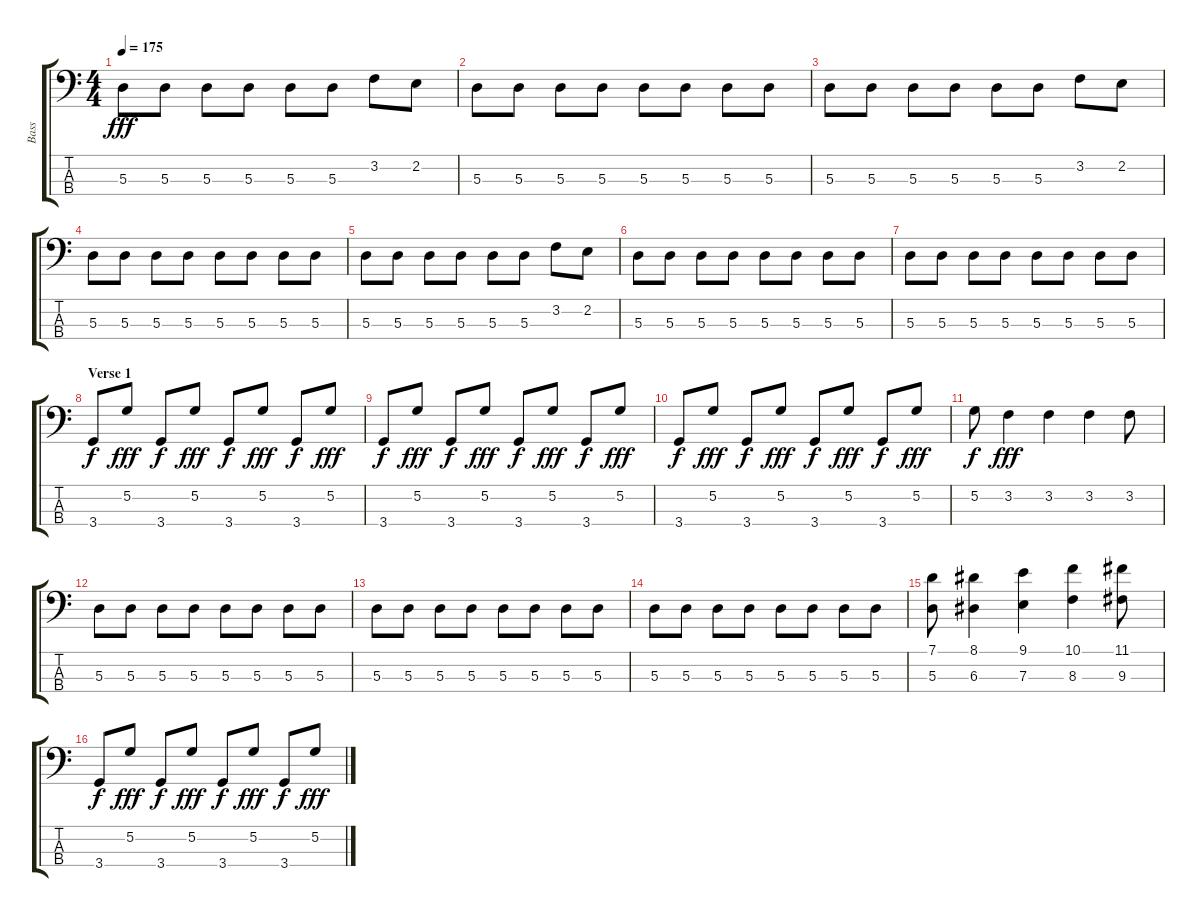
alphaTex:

\track ("Bass" "Bass") {instrument electricbasspick}
\staff {score tabs}
\tuning (G2 D2 A1 E1) {hide}
\ts (4 4)
\tempo 175
\clef f4
\ks c
5.3.8{dy fff} 5.3.8 5.3.8 5.3.8 5.3.8 5.3.8 3.2.8 2.2.8 |
5.3.8 5.3.8 5.3.8 5.3.8 5.3.8 5.3.8 5.3.8 5.3.8 |
5.3.8 5.3.8 5.3.8 5.3.8 5.3.8 5.3.8 3.2.8 2.2.8 |
5.3.8 5.3.8 5.3.8 5.3.8 5.3.8 5.3.8 5.3.8 5.3.8 |
5.3.8 5.3.8 5.3.8 5.3.8 5.3.8 5.3.8 3.2.8 2.2.8 |
5.3.8 5.3.8 5.3.8 5.3.8 5.3.8 5.3.8 5.3.8 5.3.8 |
5.3.8 5.3.8 5.3.8 5.3.8 5.3.8 5.3.8 5.3.8 5.3.8 |
\section ("" "Verse 1")
3.4.8{dy f} 5.2.8{dy fff} 3.4.8{dy f} 5.2.8{dy fff} 3.4.8{dy f} 5.2.8{dy fff} 3.4.8{dy f} 5.2.8{dy fff} |
3.4.8{dy f} 5.2.8{dy fff} 3.4.8{dy f} 5.2.8{dy fff} 3.4.8{dy f} 5.2.8{dy fff} 3.4.8{dy f} 5.2.8{dy fff} |
3.4.8{dy f} 5.2.8{dy fff} 3.4.8{dy f} 5.2.8{dy fff} 3.4.8{dy f} 5.2.8{dy fff} 3.4.8{dy f} 5.2.8{dy fff} |
5.2.8{dy f} 3.2.4{dy fff} 3.2.4 3.2.4 3.2.8 |
5.3.8 5.3.8 5.3.8 5.3.8 5.3.8 5.3.8 5.3.8 5.3.8 |
5.3.8 5.3.8 5.3.8 5.3.8 5.3.8 5.3.8 5.3.8 5.3.8 |
5.3.8 5.3.8 5.3.8 5.3.8 5.3.8 5.3.8 5.3.8 5.3.8 |
(7.1 5.3).8 (8.1 6.3).4 (9.1 7.3).4 (10.1 8.3).4 (11.1 9.3).8 |
3.4.8{dy f} 5.2.8{dy fff} 3.4.8{dy f} 5.2.8{dy fff} 3.4.8{dy f} 5.2.8{dy fff} 3.4.8{dy f} 5.2.8{dy fff}
